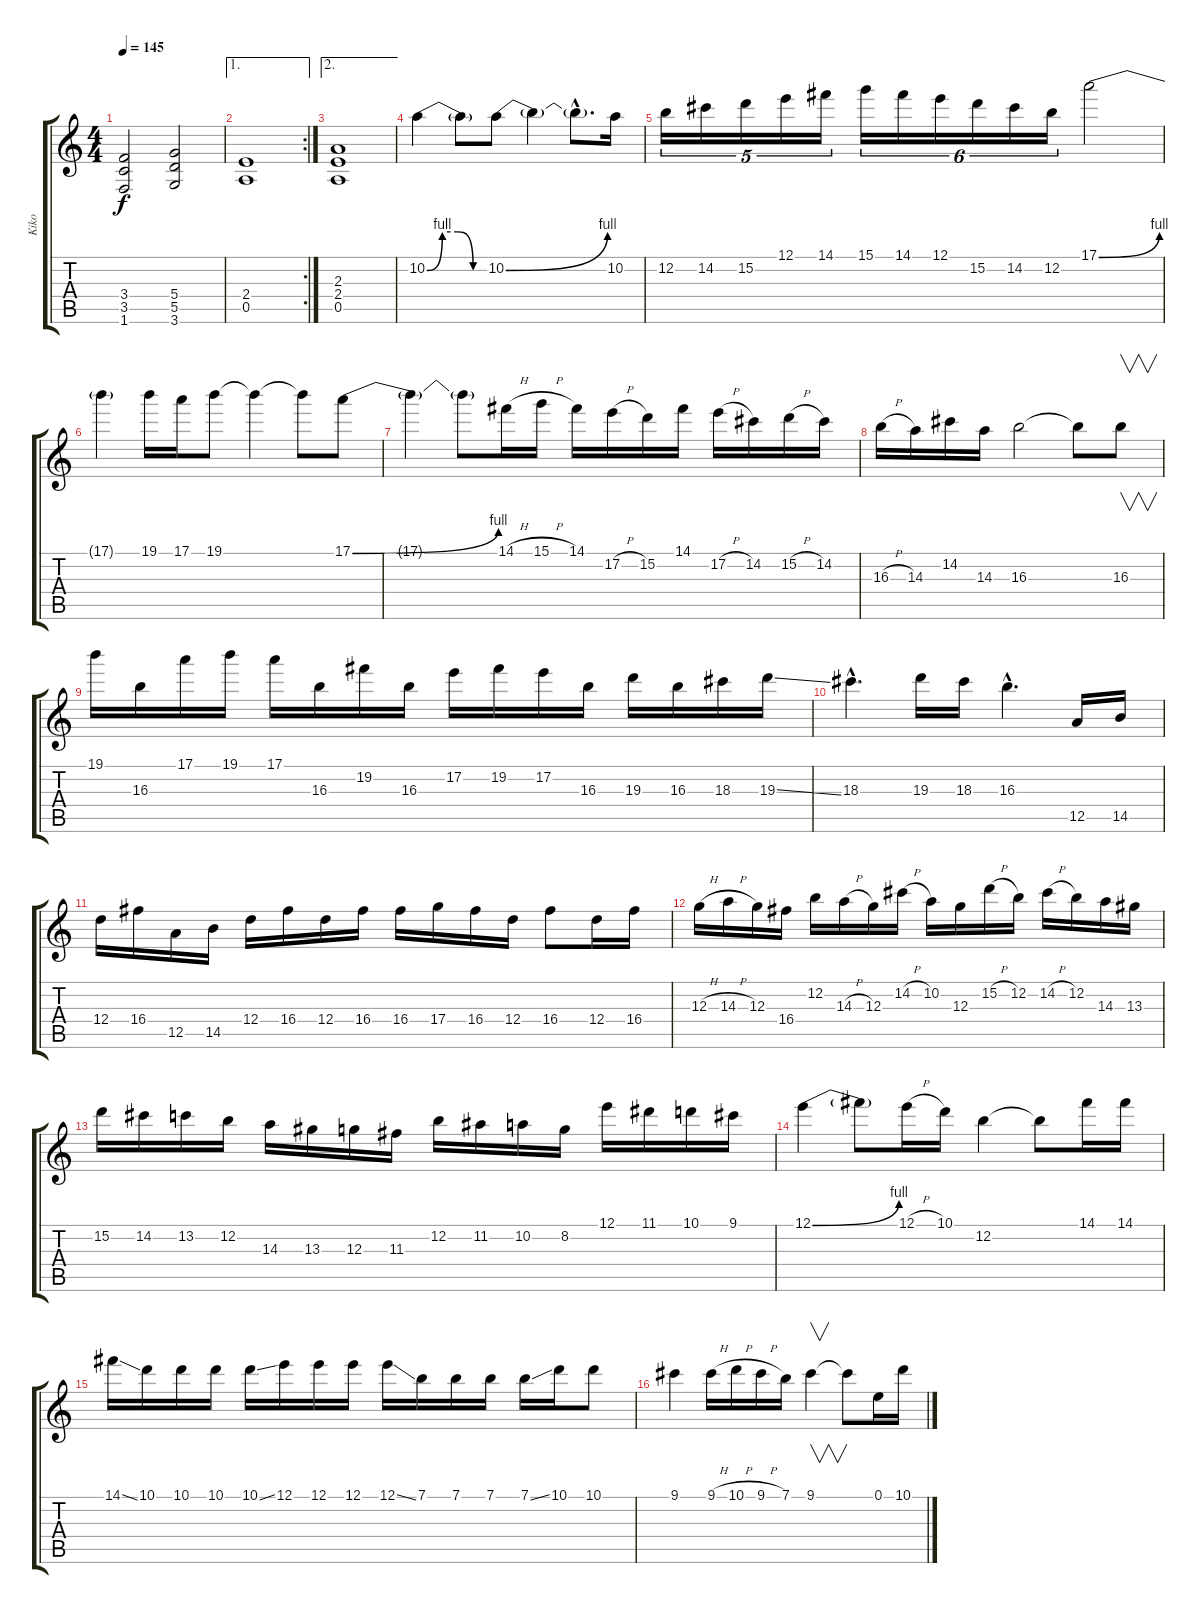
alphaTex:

\track ("Kiko" "Kiko") {instrument distortionguitar}
\staff {score tabs}
\tuning (E4 B3 G3 D3 A2 E2) {hide}
\ts (4 4)
\tempo 145
\clef g2
\ks c
(3.4 3.5 1.6).2{dy f} (5.4 5.5 3.6).2 |
\ae 1
\rc 2
(2.4 0.5).1 |
\ae 2
(2.3 2.4 0.5).1 |
10.2{be (custom 0 0 15 4 30 4 45 0 60 0)}.4 10.2{t}.8 10.2{be (bend 0 0 60 4)}.8 10.2{t}.4 10.2{hac t}.8{d} 10.2.16 |
12.2.16{tu (5 4)} 14.2.16{tu (5 4)} 15.2.16{tu (5 4)} 12.1.16{tu (5 4)} 14.1.16{tu (5 4)} 15.1.16{tu (6 4)} 14.1.16{tu (6 4)} 12.1.16{tu (6 4)} 15.2.16{tu (6 4)} 14.2.16{tu (6 4)} 12.2.16{tu (6 4)} 17.1{be (bend 0 0 60 4)}.2 |
17.1{t}.4 19.1.16 17.1.16 19.1.8 19.1{t}.4 19.1{t}.8 17.1{be (bend 0 0 60 4)}.8 |
17.1{t}.4 17.1{t}.8 14.1{h}.16 15.1{h}.16 14.1.16 17.2{h}.16 15.2.16 14.1.16 17.2{h}.16 14.2.16 15.2{h}.16 14.2.16 |
16.3{h}.16 14.3.16 14.2.16 14.3.16 16.3.2 16.3{t}.8 16.3.8{v} |
19.1.16 16.3.16 17.1.16 19.1.16 17.1.16 16.3.16 19.2.16 16.3.16 17.2.16 19.2.16 17.2.16 16.3.16 19.3.16 16.3.16 18.3.16 19.3{ss}.16 |
18.3{hac}.4{d} 19.3.16 18.3.16 16.3{hac}.4{d} 12.5.16 14.5.16 |
12.4.16 16.4.16 12.5.16 14.5.16 12.4.16 16.4.16 12.4.16 16.4.16 16.4.16 17.4.16 16.4.16 12.4.16 16.4.8 12.4.16 16.4.16 |
12.3{h}.16 14.3{h}.16 12.3.16 16.4.16 12.2.16 14.3{h}.16 12.3.16 14.2{h}.16 10.2.16 12.3.16 15.2{h}.16 12.2.16 14.2{h}.16 12.2.16 14.3.16 13.3.16 |
15.2.16 14.2.16 13.2.16 12.2.16 14.3.16 13.3.16 12.3.16 11.3.16 12.2.16 11.2.16 10.2.16 8.2.16 12.1.16 11.1.16 10.1.16 9.1.16 |
12.1{be (bend 0 0 60 4)}.4 12.1{t}.8 12.1{h}.16 10.1.16 12.2.4 12.2{t}.8 14.1.16 14.1.16 |
14.1{ss}.16 10.1.16 10.1.16 10.1.16 10.1{ss}.16 12.1.16 12.1.16 12.1.16 12.1{ss}.16 7.1.16 7.1.16 7.1.16 7.1{ss}.16 10.1.16 10.1.8 |
9.1.4 9.1{h}.16 10.1{h}.16 9.1{h}.16 7.1.16 9.1.4{v} 9.1{t}.8 0.1.16 10.1.16
